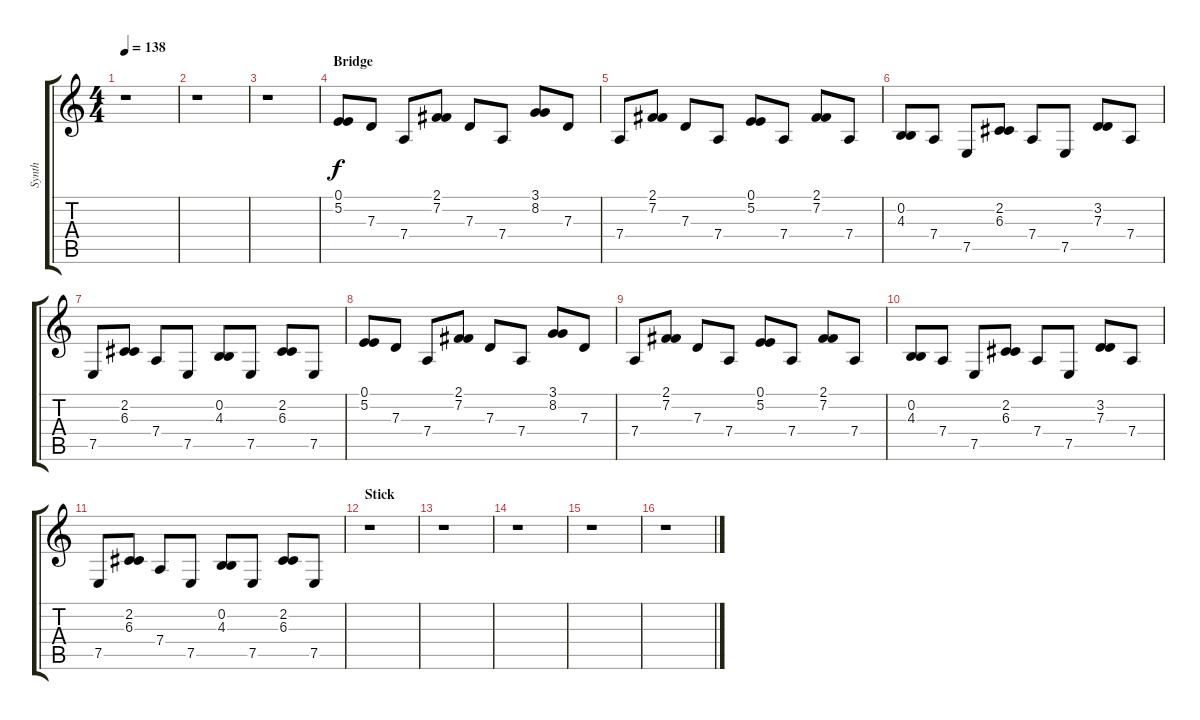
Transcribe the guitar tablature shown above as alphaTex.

\track ("Synth" "Synth") {instrument stringensemble1}
\staff {score tabs}
\tuning (E4 B3 G3 D3 A2 E2) {hide}
\ts (4 4)
\tempo 138
\clef g2
\ks c
r.1{dy f} |
r.1 |
r.1 |
\section ("" "Bridge")
(0.1 5.2).8 7.3.8 7.4.8 (2.1 7.2).8 7.3.8 7.4.8 (3.1 8.2).8 7.3.8 |
7.4.8 (2.1 7.2).8 7.3.8 7.4.8 (0.1 5.2).8 7.4.8 (2.1 7.2).8 7.4.8 |
(0.2 4.3).8 7.4.8 7.5.8 (2.2 6.3).8 7.4.8 7.5.8 (3.2 7.3).8 7.4.8 |
7.5.8 (2.2 6.3).8 7.4.8 7.5.8 (0.2 4.3).8 7.5.8 (2.2 6.3).8 7.5.8 |
(0.1 5.2).8 7.3.8 7.4.8 (2.1 7.2).8 7.3.8 7.4.8 (3.1 8.2).8 7.3.8 |
7.4.8 (2.1 7.2).8 7.3.8 7.4.8 (0.1 5.2).8 7.4.8 (2.1 7.2).8 7.4.8 |
(0.2 4.3).8 7.4.8 7.5.8 (2.2 6.3).8 7.4.8 7.5.8 (3.2 7.3).8 7.4.8 |
7.5.8 (2.2 6.3).8 7.4.8 7.5.8 (0.2 4.3).8 7.5.8 (2.2 6.3).8 7.5.8 |
\section ("" "Stick")
r.1 |
r.1 |
r.1 |
r.1 |
r.1
